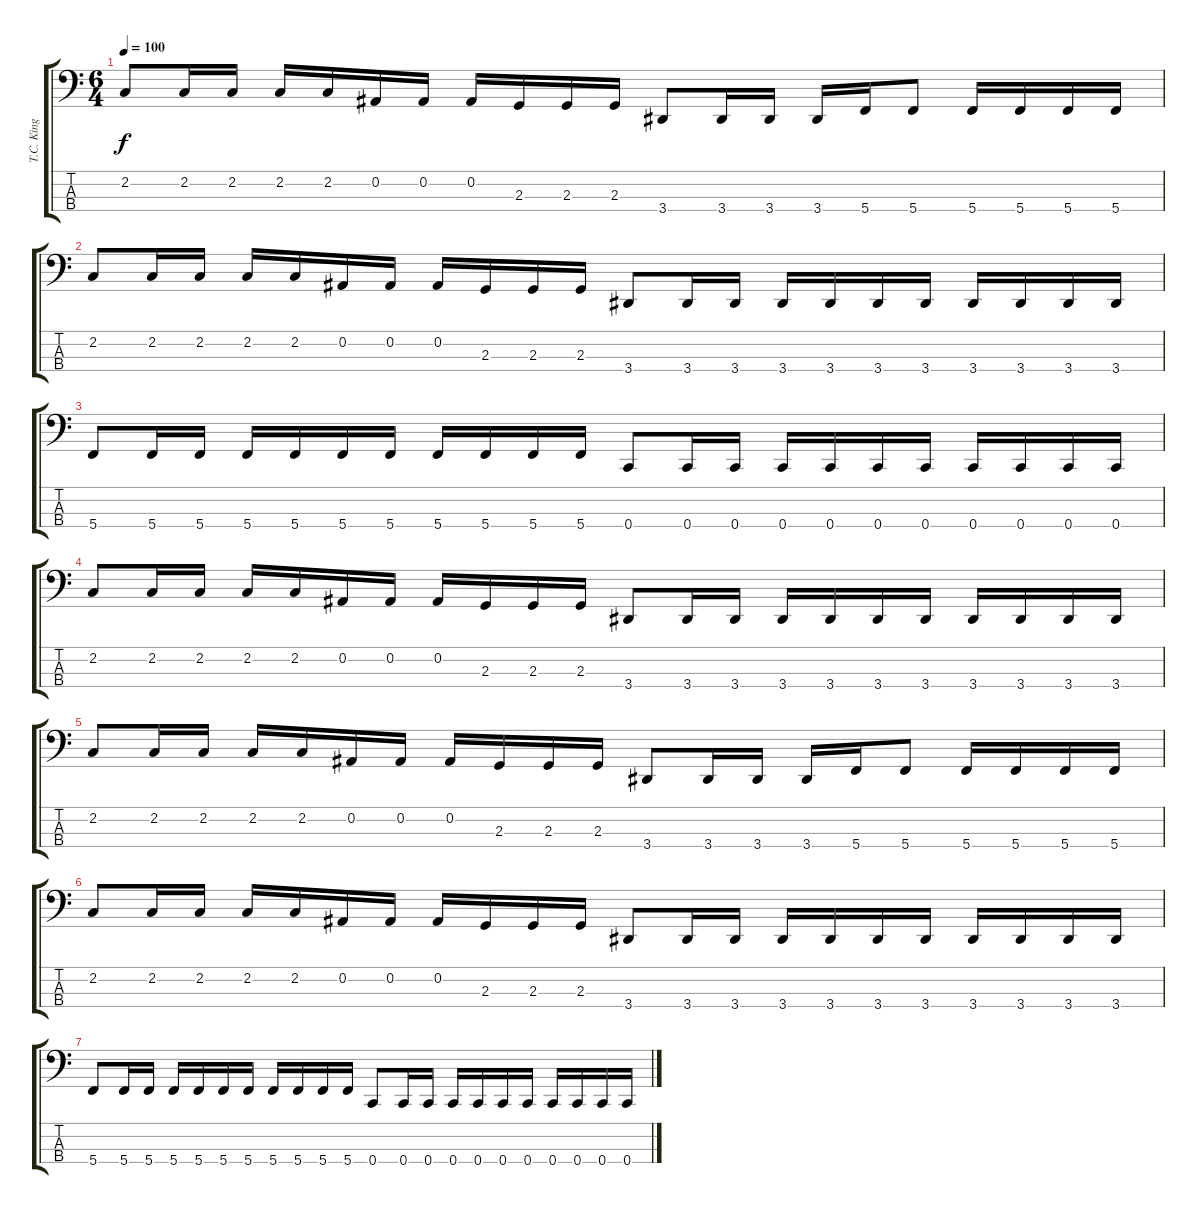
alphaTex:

\track ("T.C. King" "T.C. King") {instrument electricbasspick}
\staff {score tabs}
\tuning (Eb2 Bb1 F1 C1) {hide}
\ts (6 4)
\tempo 100
\clef f4
\ks c
2.2.8{dy f} 2.2.16 2.2.16 2.2.16 2.2.16 0.2.16 0.2.16 0.2.16 2.3.16 2.3.16 2.3.16 3.4.8 3.4.16 3.4.16 3.4.16 5.4.16 5.4.8 5.4.16 5.4.16 5.4.16 5.4.16 |
2.2.8 2.2.16 2.2.16 2.2.16 2.2.16 0.2.16 0.2.16 0.2.16 2.3.16 2.3.16 2.3.16 3.4.8 3.4.16 3.4.16 3.4.16 3.4.16 3.4.16 3.4.16 3.4.16 3.4.16 3.4.16 3.4.16 |
5.4.8 5.4.16 5.4.16 5.4.16 5.4.16 5.4.16 5.4.16 5.4.16 5.4.16 5.4.16 5.4.16 0.4.8 0.4.16 0.4.16 0.4.16 0.4.16 0.4.16 0.4.16 0.4.16 0.4.16 0.4.16 0.4.16 |
2.2.8 2.2.16 2.2.16 2.2.16 2.2.16 0.2.16 0.2.16 0.2.16 2.3.16 2.3.16 2.3.16 3.4.8 3.4.16 3.4.16 3.4.16 3.4.16 3.4.16 3.4.16 3.4.16 3.4.16 3.4.16 3.4.16 |
2.2.8 2.2.16 2.2.16 2.2.16 2.2.16 0.2.16 0.2.16 0.2.16 2.3.16 2.3.16 2.3.16 3.4.8 3.4.16 3.4.16 3.4.16 5.4.16 5.4.8 5.4.16 5.4.16 5.4.16 5.4.16 |
2.2.8 2.2.16 2.2.16 2.2.16 2.2.16 0.2.16 0.2.16 0.2.16 2.3.16 2.3.16 2.3.16 3.4.8 3.4.16 3.4.16 3.4.16 3.4.16 3.4.16 3.4.16 3.4.16 3.4.16 3.4.16 3.4.16 |
5.4.8 5.4.16 5.4.16 5.4.16 5.4.16 5.4.16 5.4.16 5.4.16 5.4.16 5.4.16 5.4.16 0.4.8 0.4.16 0.4.16 0.4.16 0.4.16 0.4.16 0.4.16 0.4.16 0.4.16 0.4.16 0.4.16
